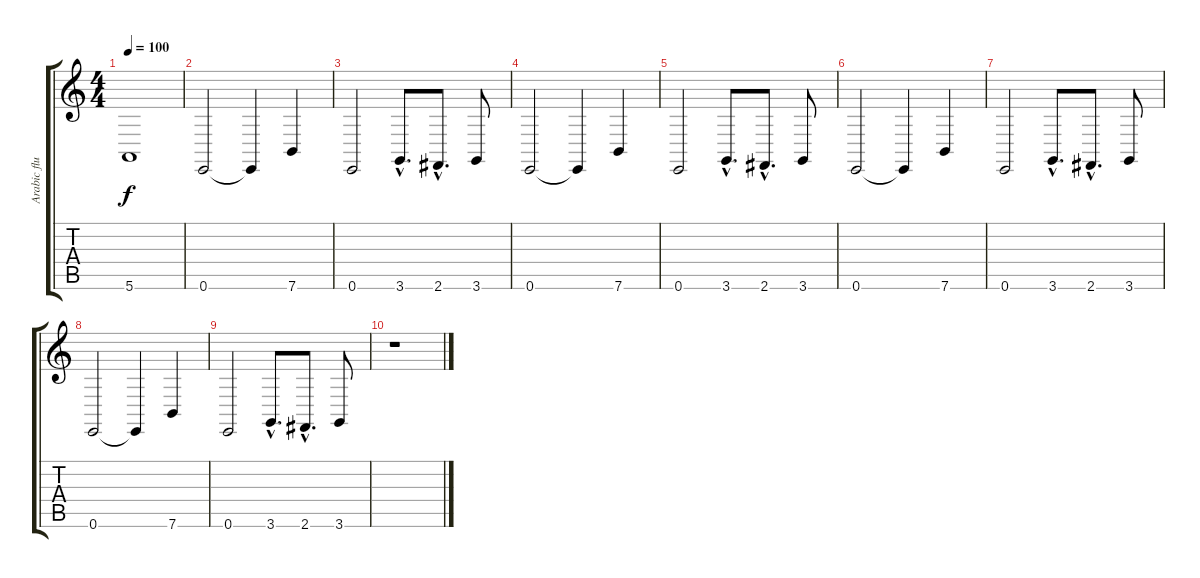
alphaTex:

\track ("Arabic flute sound" "Arabic flu") {instrument flute}
\staff {score tabs}
\tuning (E4 B3 G3 D3 A2 E2) {hide}
\ts (4 4)
\tempo 100
\clef g2
\ks c
5.6{t}.1{dy f} |
0.6.2 0.6{t}.4 7.6.4 |
0.6.2 3.6{hac}.8{d} 2.6{hac}.8{d} 3.6.8 |
0.6.2 0.6{t}.4 7.6.4 |
0.6.2 3.6{hac}.8{d} 2.6{hac}.8{d} 3.6.8 |
0.6.2 0.6{t}.4 7.6.4 |
0.6.2 3.6{hac}.8{d} 2.6{hac}.8{d} 3.6.8 |
0.6.2 0.6{t}.4 7.6.4 |
0.6.2 3.6{hac}.8{d} 2.6{hac}.8{d} 3.6.8 |
r.1
